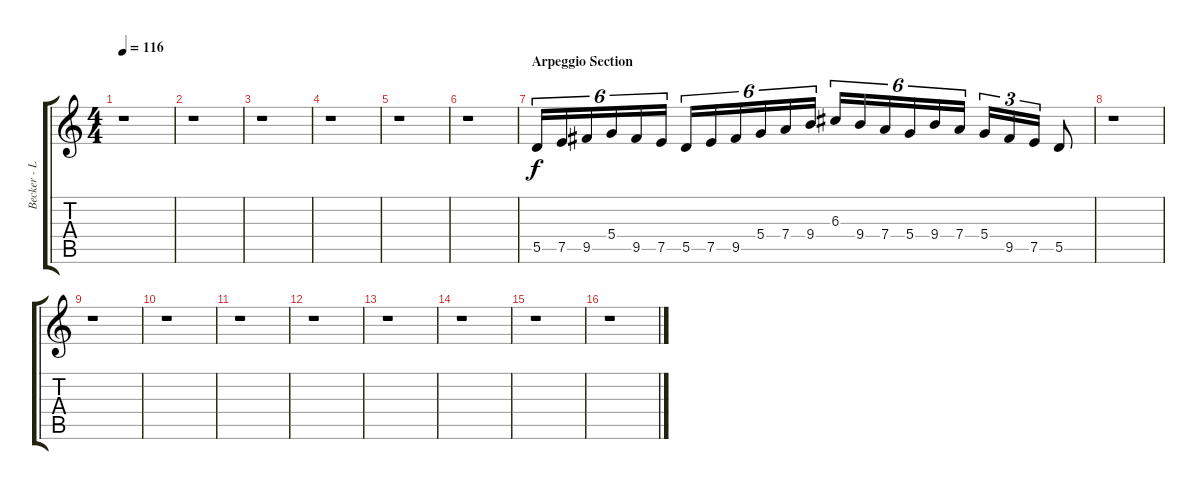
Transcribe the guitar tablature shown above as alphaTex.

\track ("Becker - Lead Harmony" "Becker - L") {instrument distortionguitar}
\staff {score tabs}
\tuning (E4 B3 G3 D3 A2 E2) {hide}
\ts (4 4)
\tempo 116
\clef g2
\ks c
r.1{dy f} |
r.1 |
r.1 |
r.1 |
r.1 |
r.1 |
\section ("" "Arpeggio Section")
5.5.16{tu (6 4)} 7.5.16{tu (6 4)} 9.5.16{tu (6 4)} 5.4.16{tu (6 4)} 9.5.16{tu (6 4)} 7.5.16{tu (6 4)} 5.5.16{tu (6 4)} 7.5.16{tu (6 4)} 9.5.16{tu (6 4)} 5.4.16{tu (6 4)} 7.4.16{tu (6 4)} 9.4.16{tu (6 4)} 6.3.16{tu (6 4)} 9.4.16{tu (6 4)} 7.4.16{tu (6 4)} 5.4.16{tu (6 4)} 9.4.16{tu (6 4)} 7.4.16{tu (6 4)} 5.4.16{tu (3 2)} 9.5.16{tu (3 2)} 7.5.16{tu (3 2)} 5.5.8 |
r.1 |
r.1 |
r.1 |
r.1 |
r.1 |
r.1 |
r.1 |
r.1 |
r.1
